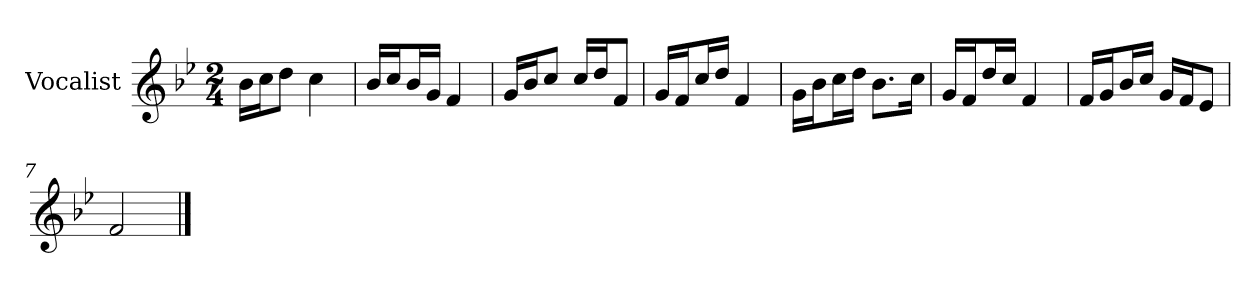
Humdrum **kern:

**kern
*part1
*staff1
*I"Vocalist
*k[b-e-]
*B-:
*M2/4
=
16b-LL
16ccJ
8ddJ
4cc
=1
16b-LL
16ccJ
16b-L
16gJJ
4f
=2
16gLL
16b-J
8ccJ
16ccLL
16ddJ
8fJ
=3
16gLL
16fJ
16ccL
16ddJJ
4f
=4
16gLL
16b-J
16ccL
16ddJJ
8.b-L
16ccJk
=5
16gLL
16fJ
16ddL
16ccJJ
4f
=6
16fLL
16gJ
16b-L
16ccJJ
16gLL
16fJ
8e-J
=7
2f
==
*-
